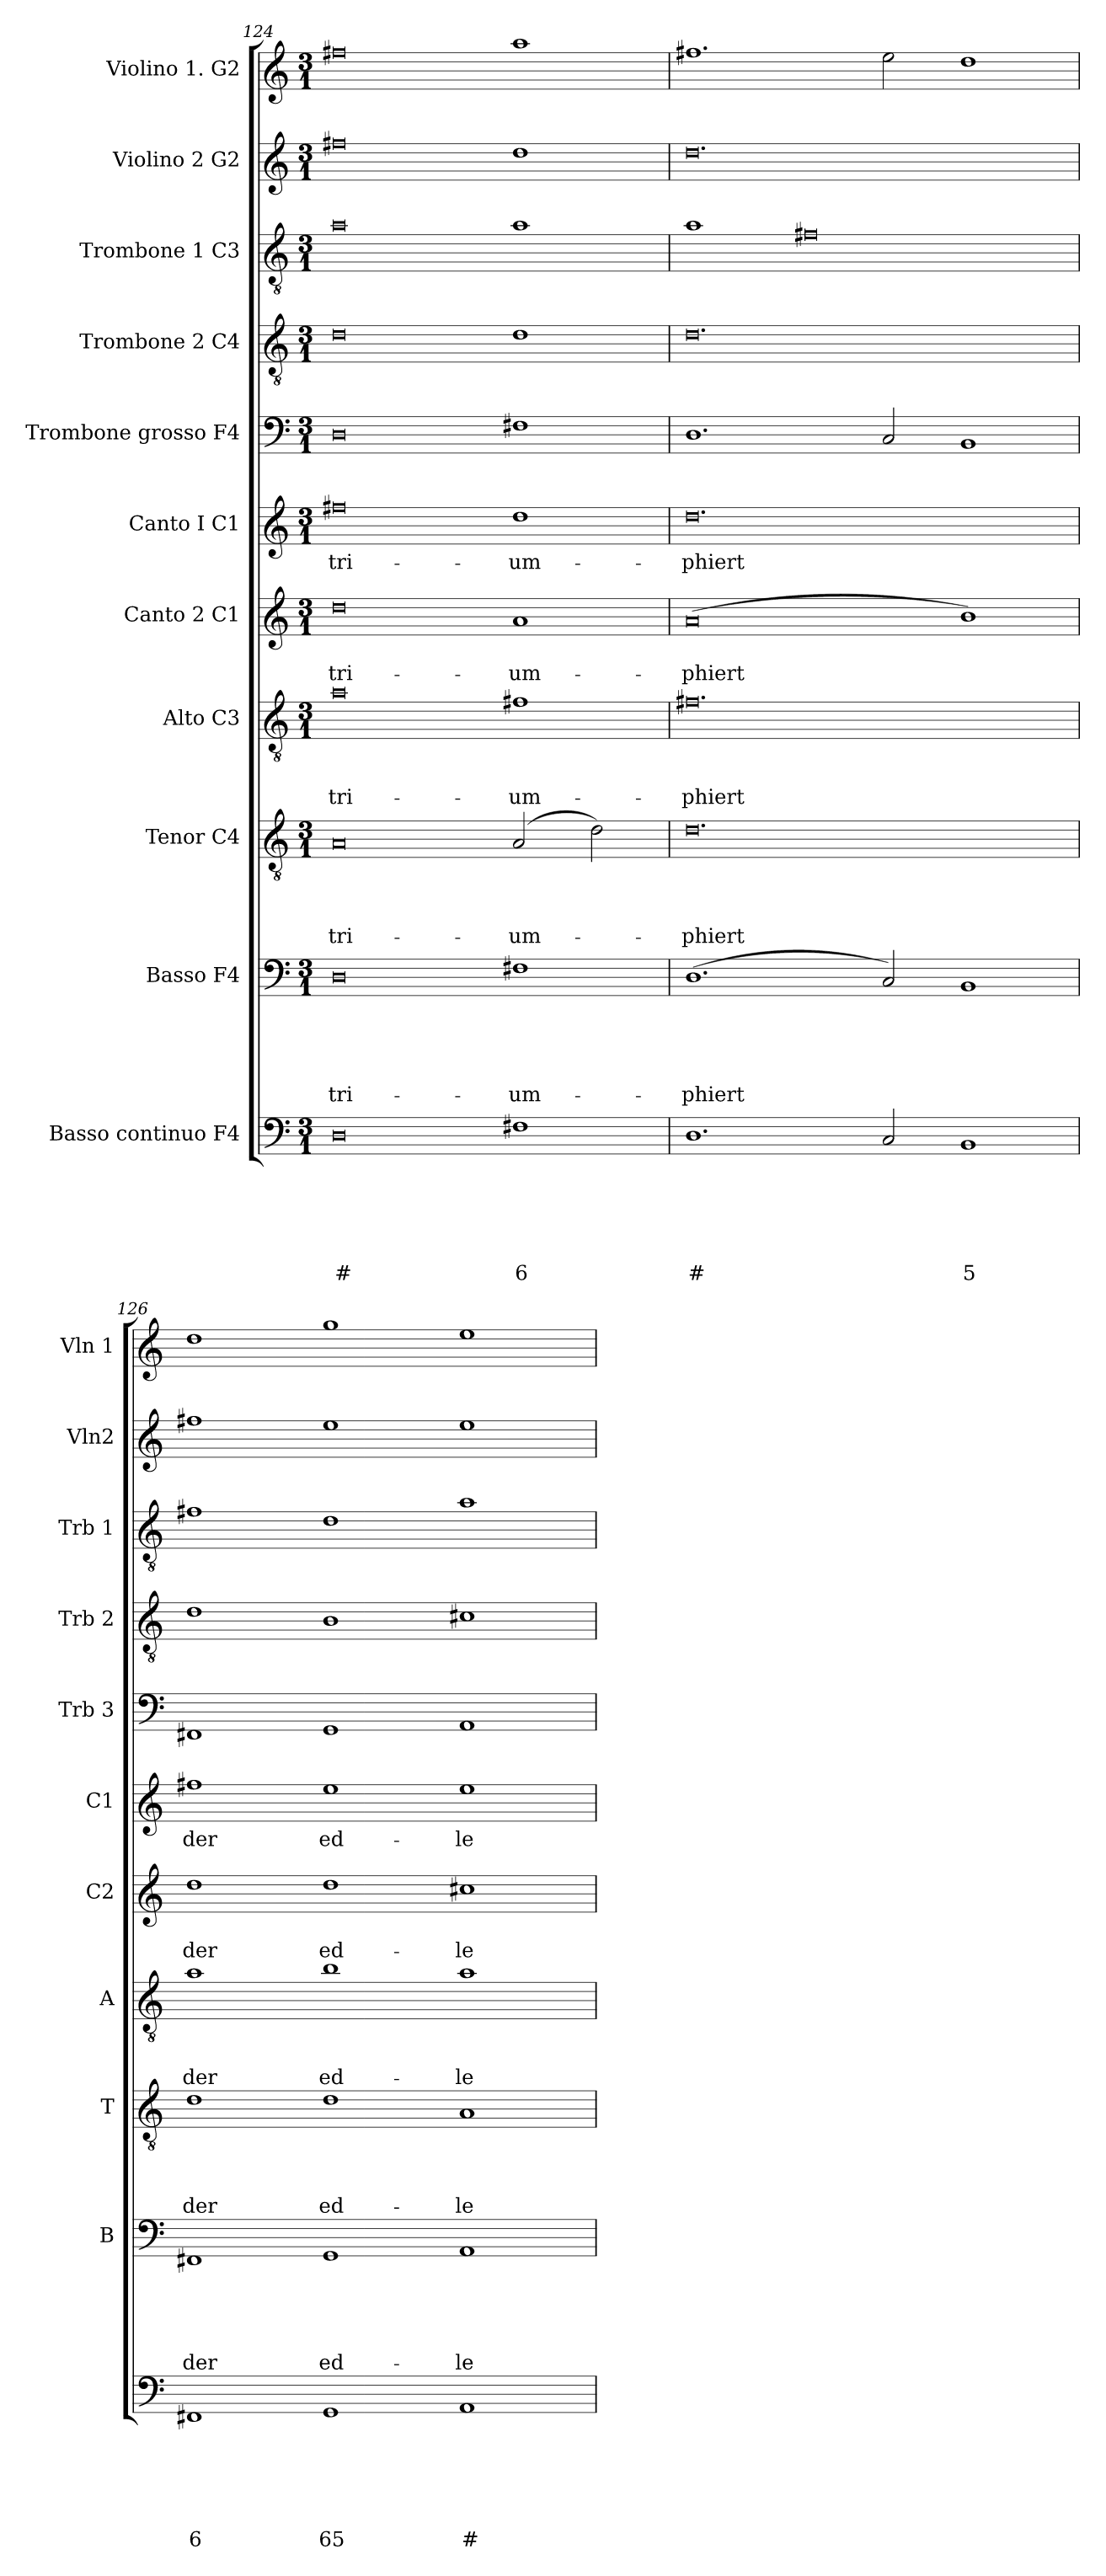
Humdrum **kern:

**kern	**text	**text	**text	**text	**text	**text	**kern	**text	**text	**text	**text	**text	**kern	**text	**text	**text	**text	**kern	**text	**text	**text	**kern	**text	**text	**kern	**text	**kern	**kern	**kern	**kern	**kern
*part11	*part11	*part11	*part11	*part11	*part11	*part11	*part10	*part10	*part10	*part10	*part10	*part10	*part9	*part9	*part9	*part9	*part9	*part8	*part8	*part8	*part8	*part7	*part7	*part7	*part6	*part6	*part5	*part4	*part3	*part2	*part1
*staff11	*staff11	*staff11	*staff11	*staff11	*staff11	*staff11	*staff10	*staff10	*staff10	*staff10	*staff10	*staff10	*staff9	*staff9	*staff9	*staff9	*staff9	*staff8	*staff8	*staff8	*staff8	*staff7	*staff7	*staff7	*staff6	*staff6	*staff5	*staff4	*staff3	*staff2	*staff1
*I"Basso continuo F4	*	*	*	*	*	*	*I"Basso F4	*	*	*	*	*	*I"Tenor C4	*	*	*	*	*I"Alto C3	*	*	*	*I"Canto 2 C1	*	*	*I"Canto I C1	*	*I"Trombone grosso F4	*I"Trombone 2 C4	*I"Trombone 1 C3	*I"Violino 2 G2	*I"Violino 1. G2
*	*	*	*	*	*	*	*I'B	*	*	*	*	*	*I'T	*	*	*	*	*I'A	*	*	*	*I'C2	*	*	*I'C1	*	*I'Trb 3	*I'Trb 2	*I'Trb 1	*I'Vln2	*I'Vln 1
*clefF4	*	*	*	*	*	*	*clefF4	*	*	*	*	*	*clefGv2	*	*	*	*	*clefGv2	*	*	*	*clefG2	*	*	*clefG2	*	*clefF4	*clefGv2	*clefGv2	*clefG2	*clefG2
*k[]	*	*	*	*	*	*	*k[]	*	*	*	*	*	*k[]	*	*	*	*	*k[]	*	*	*	*k[]	*	*	*k[]	*	*k[]	*k[]	*k[]	*k[]	*k[]
*C:	*	*	*	*	*	*	*C:	*	*	*	*	*	*C:	*	*	*	*	*C:	*	*	*	*C:	*	*	*C:	*	*C:	*C:	*C:	*C:	*C:
*M3/1	*	*	*	*	*	*	*M3/1	*	*	*	*	*	*M3/1	*	*	*	*	*M3/1	*	*	*	*M3/1	*	*	*M3/1	*	*M3/1	*M3/1	*M3/1	*M3/1	*M3/1
=124	=124	=124	=124	=124	=124	=124	=124	=124	=124	=124	=124	=124	=124	=124	=124	=124	=124	=124	=124	=124	=124	=124	=124	=124	=124	=124	=124	=124	=124	=124	=124
!	!	!	!	!	!	!LO:LY:b	!	!	!	!	!	!LO:LY:b	!	!	!	!	!LO:LY:b	!	!	!	!LO:LY:b	!	!	!LO:LY:b	!	!LO:LY:b	!	!	!	!	!
0D	.	.	.	.	.	#	0D	.	.	.	.	tri-	0A	.	.	.	tri-	0a	.	.	tri-	0dd	.	tri-	0ff#X	tri-	0D	0d	0a	0ff#X	0ff#X
!	!	!	!	!	!	!LO:LY:b	!	!	!	!	!	!LO:LY:b	!	!	!	!	!LO:LY:b	!	!	!	!LO:LY:b	!	!	!LO:LY:b	!	!LO:LY:b	!	!	!	!	!
1F#X	.	.	.	.	.	6	1F#X	.	.	.	.	-um-	(2A/	.	.	.	-um-	1f#X	.	.	-um-	1a	.	-um-	1dd	-um-	1F#X	1d	1a	1dd	1aa
.	.	.	.	.	.	.	.	.	.	.	.	.	2d\)	.	.	.	.	.	.	.	.	.	.	.	.	.	.	.	.	.	.
=125	=125	=125	=125	=125	=125	=125	=125	=125	=125	=125	=125	=125	=125	=125	=125	=125	=125	=125	=125	=125	=125	=125	=125	=125	=125	=125	=125	=125	=125	=125	=125
!	!	!	!	!	!	!LO:LY:b	!	!	!	!	!	!LO:LY:b	!	!	!	!	!LO:LY:b	!	!	!	!LO:LY:b	!	!	!LO:LY:b	!	!LO:LY:b	!	!	!	!	!
1.D	.	.	.	.	.	#	(>1.D	.	.	.	.	-phiert	0.d	.	.	.	-phiert	0.f#X	.	.	-phiert	(>0a	.	-phiert	0.dd	-phiert	1.D	0.d	1a	0.dd	1.ff#X
.	.	.	.	.	.	.	.	.	.	.	.	.	.	.	.	.	.	.	.	.	.	.	.	.	.	.	.	.	0f#X	.	.
2C/	.	.	.	.	.	.	2C/)	.	.	.	.	.	.	.	.	.	.	.	.	.	.	.	.	.	.	.	2C/	.	.	.	2ee\
!	!	!	!	!	!	!LO:LY:b	!	!	!	!	!	!	!	!	!	!	!	!	!	!	!	!	!	!	!	!	!	!	!	!	!
1BB	.	.	.	.	.	5	1BB	.	.	.	.	.	.	.	.	.	.	.	.	.	.	1b)	.	.	.	.	1BB	.	.	.	1dd
!!LO:PB:g=z
=126	=126	=126	=126	=126	=126	=126	=126	=126	=126	=126	=126	=126	=126	=126	=126	=126	=126	=126	=126	=126	=126	=126	=126	=126	=126	=126	=126	=126	=126	=126	=126
!	!	!	!	!	!	!LO:LY:b	!	!	!	!	!	!LO:LY:b	!	!	!	!	!LO:LY:b	!	!	!	!LO:LY:b	!	!	!LO:LY:b	!	!LO:LY:b	!	!	!	!	!
1FF#X	.	.	.	.	.	6	1FF#X	.	.	.	.	der	1d	.	.	.	der	1a	.	.	der	1dd	.	der	1ff#X	der	1FF#X	1d	1f#X	1ff#X	1dd
!	!	!	!	!	!	!LO:LY:b	!	!	!	!	!	!LO:LY:b	!	!	!	!	!LO:LY:b	!	!	!	!LO:LY:b	!	!	!LO:LY:b	!	!LO:LY:b	!	!	!	!	!
1GG	.	.	.	.	.	65	1GG	.	.	.	.	ed-	1d	.	.	.	ed-	1b	.	.	ed-	1dd	.	ed-	1ee	ed-	1GG	1B	1d	1ee	1gg
!	!	!	!	!	!	!LO:LY:b	!	!	!	!	!	!LO:LY:b	!	!	!	!	!LO:LY:b	!	!	!	!LO:LY:b	!	!	!LO:LY:b	!	!LO:LY:b	!	!	!	!	!
1AA	.	.	.	.	.	#	1AA	.	.	.	.	-le	1A	.	.	.	-le	1a	.	.	-le	1cc#X	.	-le	1ee	-le	1AA	1c#X	1a	1ee	1ee
=	=	=	=	=	=	=	=	=	=	=	=	=	=	=	=	=	=	=	=	=	=	=	=	=	=	=	=	=	=	=	=
*-	*-	*-	*-	*-	*-	*-	*-	*-	*-	*-	*-	*-	*-	*-	*-	*-	*-	*-	*-	*-	*-	*-	*-	*-	*-	*-	*-	*-	*-	*-	*-
